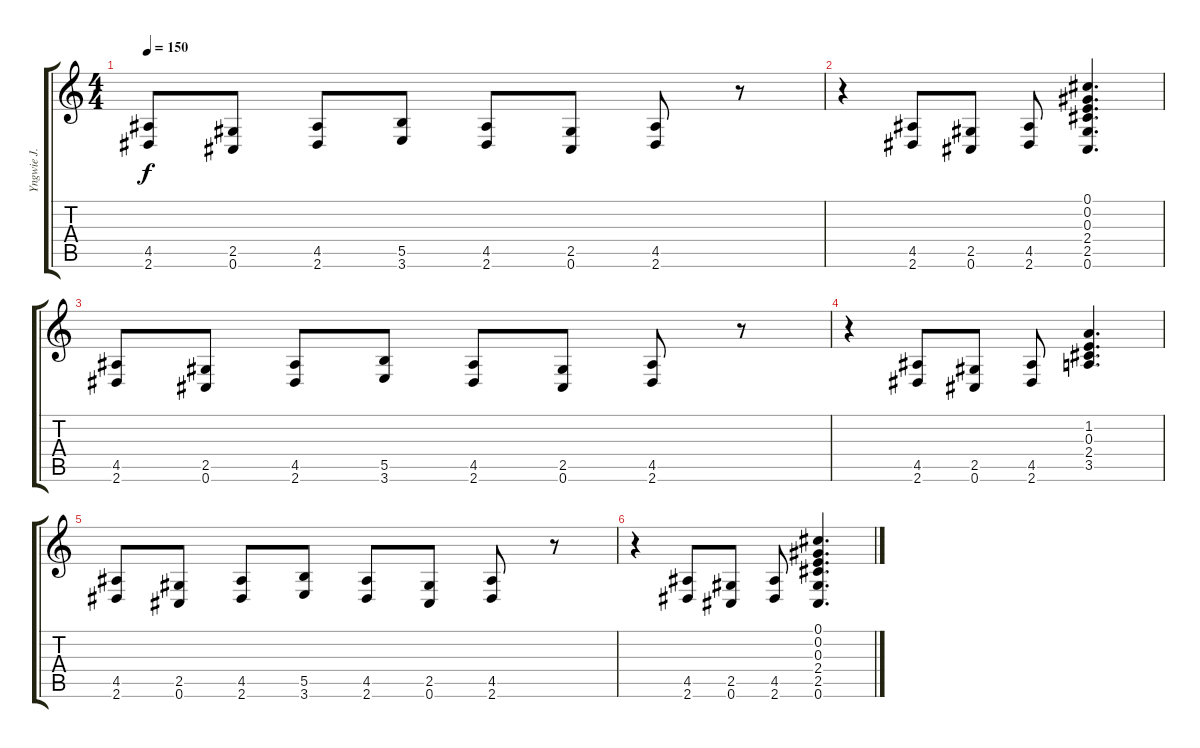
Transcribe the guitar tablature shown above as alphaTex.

\track ("Yngwie J. Malmsteen" "Yngwie J. ") {instrument overdrivenguitar}
\staff {score tabs}
\tuning (Db4 Ab3 E3 B2 Gb2 Db2) {hide}
\ts (4 4)
\tempo 150
\clef g2
\ks c
(4.5 2.6).8{dy f} (2.5 0.6).8 (4.5 2.6).8 (5.5 3.6).8 (4.5 2.6).8 (2.5 0.6).8 (4.5 2.6).8 r.8 |
r.4 (4.5 2.6).8 (2.5 0.6).8 (4.5 2.6).8 (0.1 0.2 0.3 2.4 2.5 0.6).4{d} |
(4.5 2.6).8 (2.5 0.6).8 (4.5 2.6).8 (5.5 3.6).8 (4.5 2.6).8 (2.5 0.6).8 (4.5 2.6).8 r.8 |
r.4 (4.5 2.6).8 (2.5 0.6).8 (4.5 2.6).8 (1.2 0.3 2.4 3.5).4{d} |
(4.5 2.6).8 (2.5 0.6).8 (4.5 2.6).8 (5.5 3.6).8 (4.5 2.6).8 (2.5 0.6).8 (4.5 2.6).8 r.8 |
r.4 (4.5 2.6).8 (2.5 0.6).8 (4.5 2.6).8 (0.1 0.2 0.3 2.4 2.5 0.6).4{d}
